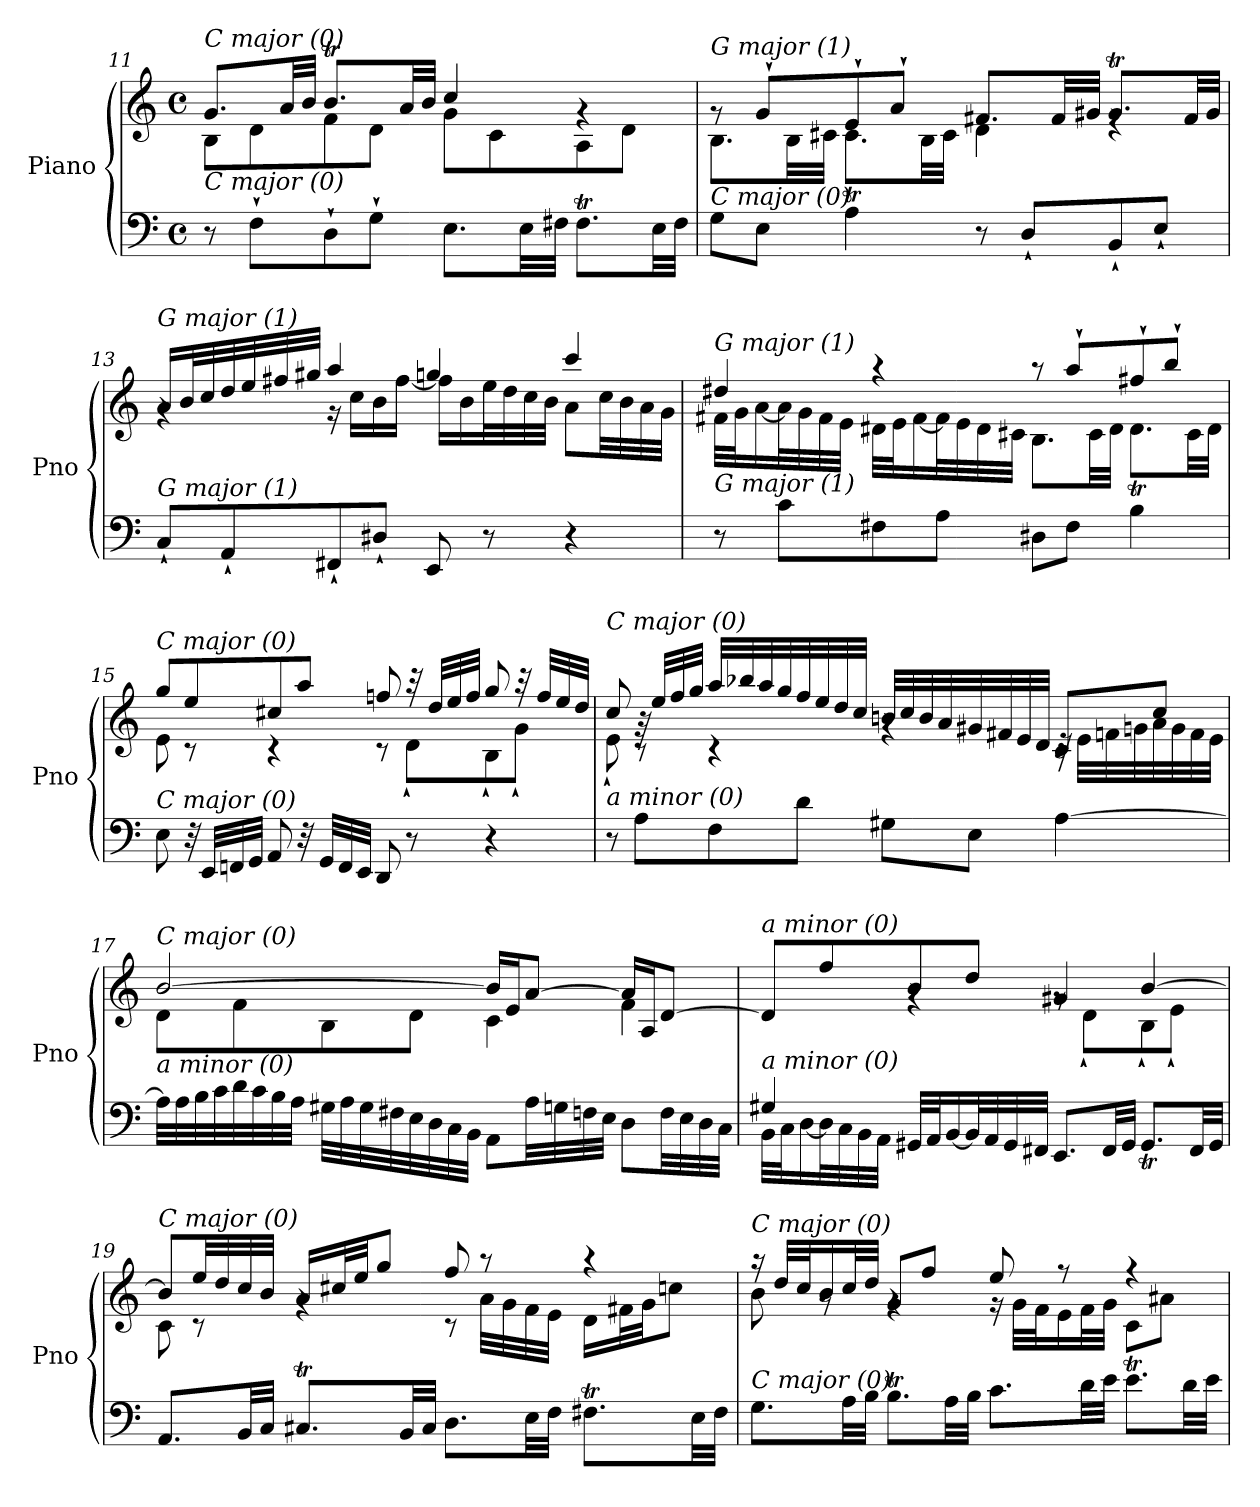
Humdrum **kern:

**kern	**kern
*part1	*part1
*staff2	*staff1
*I"Piano	*
*I'Pno	*
*clefF4	*clefG2
*k[]	*k[]
*M4/4	*M4/4
*met(c)	*met(c)
=11	=11
*	*^
!	!LO:TX:i:t=C major (0)	!
!LO:TX:i:t=C major (0)	!	!
8r	8.g/L	8B\L
8F`\L	.	8d\
.	32a/LL	.
.	32b/JJJ	.
8D`\	8.bt/L	8f\
8G`\J	.	8d\J
.	32a/LL	.
.	32b/JJJ	.
8.E\L	4cc/	8g\L
.	.	8c\
32E\LL	.	.
32F#X\JJJ	.	.
8.F#t\L	4rg	8A\
.	.	8d\J
32E\LL	.	.
32F#\JJJ	.	.
!!LO:PB:g=z	!!
=12	=12	=12
!	!LO:TX:i:t=G major (1)	!
!LO:TX:i:t=C major (0)	!	!
8G\L	8rg	8.B\L
8E\J	8g`/L	.
.	.	32B\LL
.	.	32c#X\JJJ
4A\	8e`/	8.c#t\L
.	8a`/J	.
.	.	32B\LL
.	.	32c#\JJJ
8r	8.f#X/L	4d\
8D`/L	.	.
.	32f#/LL	.
.	32g#X/JJJ	.
8BB`/	8.g#t/L	4re
8E`/J	.	.
.	32f#/LL	.
.	32g#/JJJ	.
=13	=13	=13
!	!LO:TX:i:t=G major (1)	!
!LO:TX:i:t=G major (1)	!	!
8C`/L	16a/LL	4rg
.	32b/L	.
.	32cc/	.
8AA`/	32dd/	.
.	32ee/	.
.	32ff#X/	.
.	32gg#X/JJJ	.
8FF#X`/	4aa/	16r
.	.	16cc\LL
8D#X`/J	.	16b\
.	.	[16ff#\JJ
8EE/	4ggn/	16ff#\LL]
.	.	16b\
8r	.	32ee\L
.	.	32dd\
.	.	32cc\
.	.	32b\JJJ
4r	4ccc/	8a\L
.	.	32cc\LL
.	.	32b\
.	.	32a\
.	.	32g\JJJ
!!LO:LB:g=z	!!
=14	=14	=14
!	!LO:TX:i:t=G major (1)	!
!LO:TX:i:t=G major (1)	!	!
8r	4dd#X/	32f#X\LLL
.	.	32g\J
.	.	[16a\
8c\L	.	32a\L]
.	.	32g\
.	.	32f#\
.	.	32e\JJJ
8F#X\	4r	32d#X\LLL
.	.	32e\J
.	.	[16f#\
8A\J	.	32f#\L]
.	.	32e\
.	.	32d#\
.	.	32c#X\JJJ
8D#X\L	8r	8.B\L
8F#\J	8aa`/L	.
.	.	32c#\LL
.	.	32d#\JJJ
4B\	8ff#X`/	8.d#t\L
.	8bb`/J	.
.	.	32c#\LL
.	.	32d#\JJJ
!!LO:LB:g=z	!!
=15	=15	=15
!	!LO:TX:i:t=C major (0)	!
!LO:TX:i:t=C major (0)	!	!
8E\	8gg/L	8e\
32r	8ee/	8r
32EE/LLL	.	.
32FFn/	.	.
32GG/JJJ	.	.
8AA/	8cc#X/	4r
32r	8aa/J	.
32GG/LLL	.	.
32FF/	.	.
32EE/JJJ	.	.
8DD/	8ffn/	8r
8r	32r	8d`\L
.	32dd/LLL	.
.	32ee/	.
.	32ff/JJJ	.
4r	8gg/	8B`\
.	32r	8g`\J
.	32ff/LLL	.
.	32ee/	.
.	32dd/JJJ	.
!!LO:LB:g=z	!!
=16	=16	=16
!	!LO:TX:i:t=C major (0)	!
!LO:TX:i:t=a minor (0)	!	!
8r	8cc/	8e`\
8A\L	32rg	8r
.	32ee/LLL	.
.	32ff/	.
.	32gg/JJJ	.
8F\	32aa/LLL	4r
.	32bb-Xi/	.
.	32aa/	.
.	32gg/	.
8d\J	32ff/	.
.	32ee/	.
.	32dd/	.
.	32cc/JJJ	.
8G#X\L	32bn/LLL	4rg
.	32cc/	.
.	32b/	.
.	32a/	.
8E\J	32g#X/	.
.	32f#X/	.
.	32e/	.
.	32d/JJJ	.
[4A\	8c/L	32rc
.	.	32e\LLL
.	.	32fn\
.	.	32gn\
.	8cc/J	32a\
.	.	32g\
.	.	32f\
.	.	32e\JJJ
!!LO:LB:g=z	!!
=17	=17	=17
!	!LO:TX:i:t=C major (0)	!
!LO:TX:i:t=a minor (0)	!	!
32A\LLL]	[2b/	8d\L
32A\	.	.
32B\	.	.
32c\	.	.
32d\	.	8f\
32c\	.	.
32B\	.	.
32A\JJJ	.	.
32G#X\LLL	.	8B\
32A\	.	.
32G#\	.	.
32F#X\	.	.
32E\	.	8d\J
32D\	.	.
32C\	.	.
32BB\JJJ	.	.
8AA\L	16b/LL]	4c\
.	16e/J	.
32A\LL	[8a/J	.
32Gn\	.	.
32Fn\	.	.
32E\JJJ	.	.
8D\L	16a/LL]	4f\
.	16A/J	.
32F\LL	[8d/J	.
32E\	.	.
32D\	.	.
32C\JJJ	.	.
!!LO:LB:g=z	!!
=18	=18	=18
*^	*	*
!	!	!LO:TX:i:t=a minor (0)	!
!LO:TX:i:t=a minor (0)	!	!	!
4G#X/	32BB\LLL	8d/L]	4ryy
.	32C\J	.	.
.	[16D\	.	.
.	32D\L]	8ff/	.
.	32C\	.	.
.	32BB\	.	.
.	32AA\JJJ	.	.
2.ryy	32GG#X/LLL	8b/	4rg
.	32AA/J	.	.
.	[16BB/	.	.
.	32BB/L]	8dd/J	.
.	32AA/	.	.
.	32GG#/	.	.
.	32FF#X/JJJ	.	.
.	8.EE/L	4g#X/	8rg
.	.	.	8d`\L
.	32FF#/LL	.	.
.	32GG#/JJJ	.	.
.	8.GG#t/L	[4b/	8B`\
.	.	.	8e`\J
.	32FF#/LL	.	.
.	32GG#/JJJ	.	.
!!LO:PB:g=z	!!
=19	=19	=19	=19
!	!	!LO:TX:i:t=C major (0)	!
!LO:TX:i:t=a minor (0)	!	!	!
*v	*v	*	*
8.AA/L	8b/L]	8c\
.	32ee/LL	8r
.	32dd/	.
32BB/LL	32cc/	.
32C/JJJ	32b/JJJ	.
8.C#Xt/L	16a/LL	4rg
.	32cc#X/L	.
.	32ee/JJ	.
.	8gg/J	.
32BB/LL	.	.
32C#/JJJ	.	.
8.D\L	8ff/	8r
.	8r	32a\LLL
.	.	32g\
32E\LL	.	32f\
32F\JJJ	.	32e\JJJ
8.F#Xt\L	4r	16d\LL
.	.	32f#X\L
.	.	32g\JJ
.	.	8ccn\J
32E\LL	.	.
32F#\JJJ	.	.
!!LO:LB:g=z	!!
=20	=20	=20
!	!LO:TX:i:t=C major (0)	!
!LO:TX:i:t=C major (0)	!	!
8.G\L	16r	8b\
.	32dd/LLL	.
.	32cc/J	.
.	16b/	8rg
32A\LL	32cc/L	.
32B\JJJ	32dd/JJJ	.
8.Bt\L	8g/L	4rg
.	8ff/J	.
32A\LL	.	.
32B\JJJ	.	.
8.c\L	8ee/	16rg
.	.	32g\LLL
.	.	32f\J
.	8r	16e\
32d\LL	.	32f\L
32e\JJJ	.	32g\JJJ
8.et\L	4r	8c\L
.	.	8a#Xj\J
32d\LL	.	.
32e\JJJ	.	.
*	*v	*v
=	=
*-	*-
